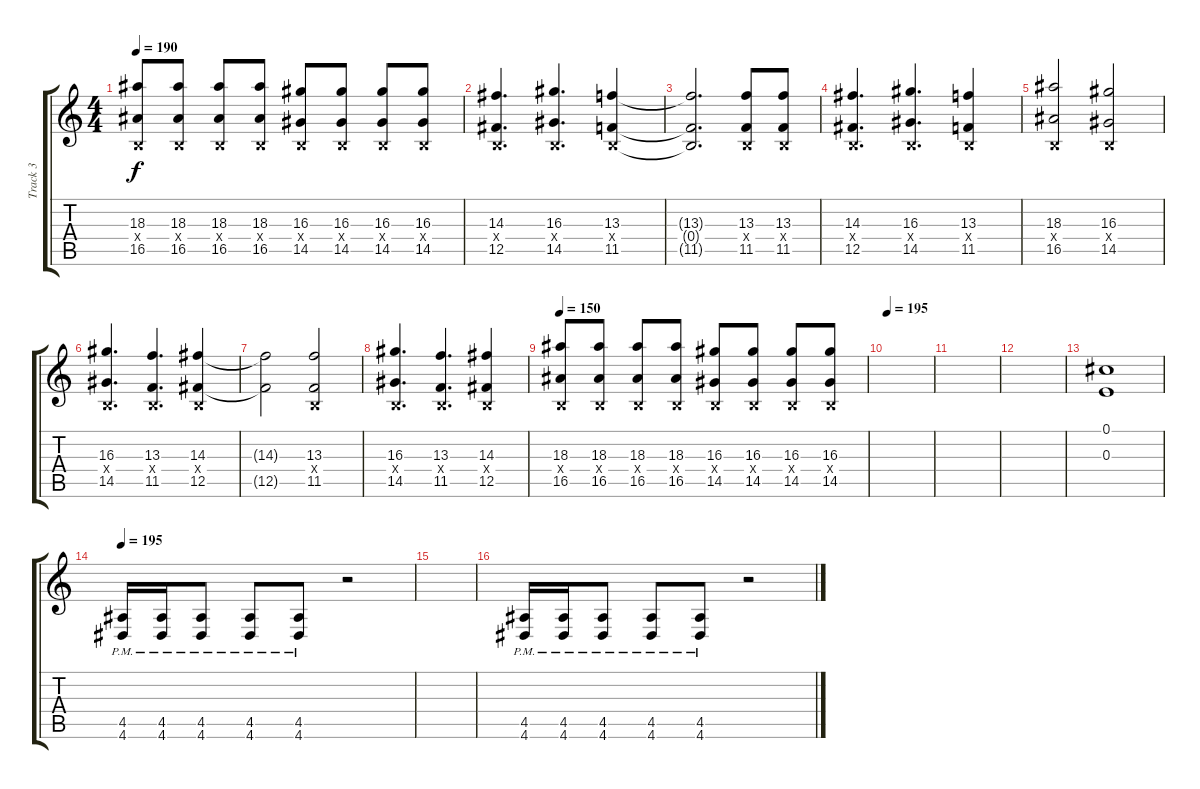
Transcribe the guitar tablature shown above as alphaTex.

\track ("Track 3" "Track 3") {instrument distortionguitar}
\staff {score tabs}
\tuning (Db4 Ab3 E3 B2 Gb2 B1) {hide}
\ts (4 4)
\tempo 190
\clef g2
\ks c
(18.3 0.4{x} 16.5).8{dy f} (18.3 0.4{x} 16.5).8 (18.3 0.4{x} 16.5).8 (18.3 0.4{x} 16.5).8 (16.3 0.4{x} 14.5).8 (16.3 0.4{x} 14.5).8 (16.3 0.4{x} 14.5).8 (16.3 0.4{x} 14.5).8 |
(14.3 0.4{x} 12.5).4{d} (16.3 0.4{x} 14.5).4{d} (13.3 0.4{x} 11.5).4 |
(13.3{t} 0.4{t} 11.5{t}).2{d} (13.3 0.4{x} 11.5).8 (13.3 0.4{x} 11.5).8 |
(14.3 0.4{x} 12.5).4{d} (16.3 0.4{x} 14.5).4{d} (13.3 0.4{x} 11.5).4 |
(18.3 0.4{x} 16.5).2 (16.3 0.4{x} 14.5).2 |
(16.3 0.4{x} 14.5).4{d} (13.3 0.4{x} 11.5).4{d} (14.3 0.4{x} 12.5).4 |
(14.3{t} 12.5{t}).2 (13.3 0.4{x} 11.5).2 |
(16.3 0.4{x} 14.5).4{d} (13.3 0.4{x} 11.5).4{d} (14.3 0.4{x} 12.5).4 |
\tempo 150
(18.3 0.4{x} 16.5).8 (18.3 0.4{x} 16.5).8 (18.3 0.4{x} 16.5).8 (18.3 0.4{x} 16.5).8 (16.3 0.4{x} 14.5).8 (16.3 0.4{x} 14.5).8 (16.3 0.4{x} 14.5).8 (16.3 0.4{x} 14.5).8 |
\tempo 195
|
|
|
(0.1 0.3).1{instrument reversecymbal} |
\tempo 195
(4.5{pm} 4.6{pm}).16{instrument distortionguitar} (4.5{pm} 4.6{pm}).16 (4.5{pm} 4.6{pm}).8 (4.5{pm} 4.6{pm}).8 (4.5{pm} 4.6{pm}).8 r.2 |
|
(4.5{pm} 4.6{pm}).16 (4.5{pm} 4.6{pm}).16 (4.5{pm} 4.6{pm}).8 (4.5{pm} 4.6{pm}).8 (4.5{pm} 4.6{pm}).8 r.2
